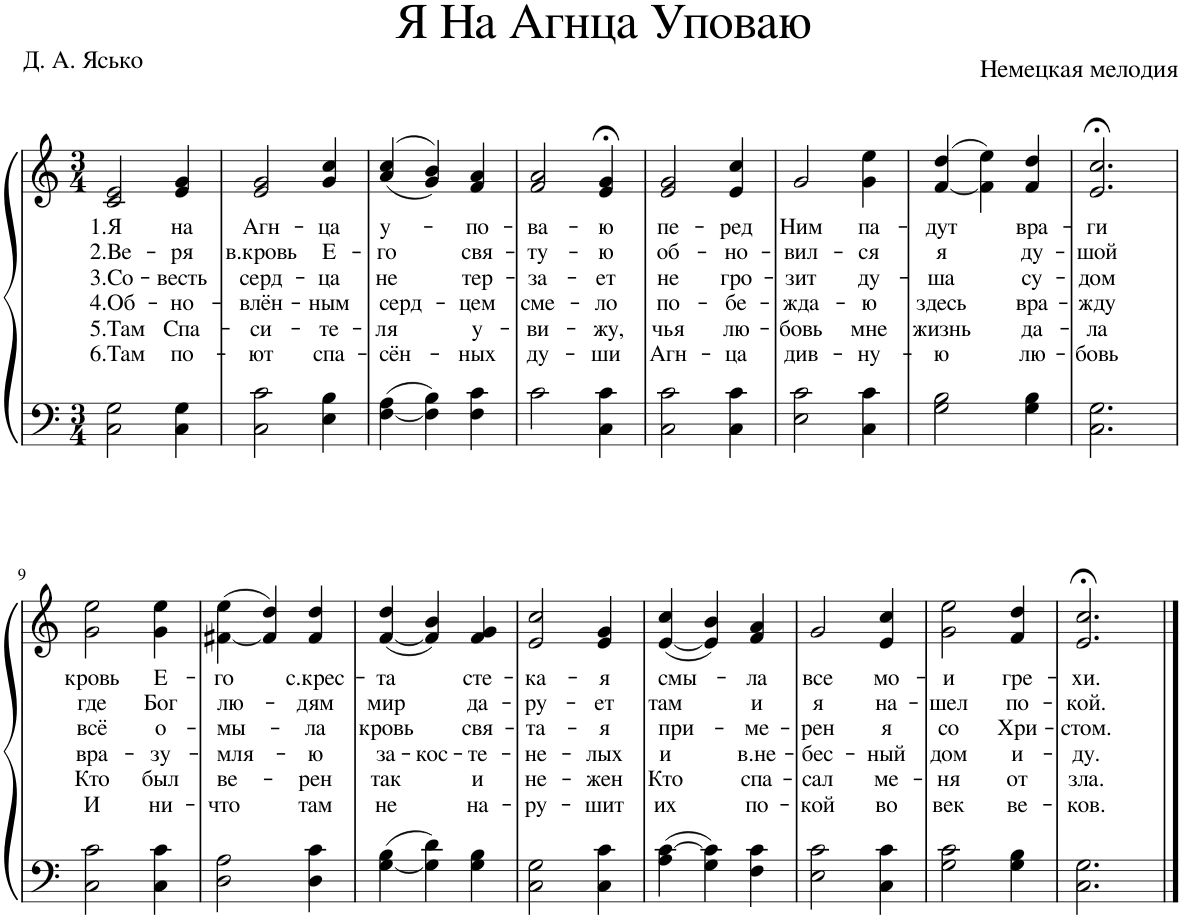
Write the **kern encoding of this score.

**kern	**kern	**text	**text	**text	**text	**text	**text
*part1	*part1	*part1	*part1	*part1	*part1	*part1	*part1
*staff2	*staff1	*staff1	*staff1	*staff1	*staff1	*staff1	*staff1
*I"Piano	*	*	*	*	*	*	*
*I'Pno.	*	*	*	*	*	*	*
*clefF4	*clefG2	*	*	*	*	*	*
*k[]	*k[]	*	*	*	*	*	*
*M3/4	*M3/4	*	*	*	*	*	*
=1	=1	=1	=1	=1	=1	=1	=1
!	!	!LO:LY:b	!LO:LY:b	!LO:LY:b	!LO:LY:b	!LO:LY:b	!LO:LY:b
2C\ 2G\	2c/ 2e/	1.Я	2.Ве-	3.Со-	4.Об-	5.Там	6.Там
!	!	!LO:LY:b	!LO:LY:b	!LO:LY:b	!LO:LY:b	!LO:LY:b	!LO:LY:b
4C\ 4G\	4e/ 4g/	на	-ря	-весть	-но-	Спа-	по-
=2	=2	=2	=2	=2	=2	=2	=2
!	!	!LO:LY:b	!LO:LY:b	!LO:LY:b	!LO:LY:b	!LO:LY:b	!LO:LY:b
2C\ 2c\	2e/ 2g/	Агн-	в.кровь	серд-	-влён-	-си-	-ют
!	!	!LO:LY:b	!LO:LY:b	!LO:LY:b	!LO:LY:b	!LO:LY:b	!LO:LY:b
4E\ 4B\	4g/ 4cc/	-ца	Е-	-ца	-ным	-те-	спа-
=3	=3	=3	=3	=3	=3	=3	=3
!	!	!LO:LY:b	!LO:LY:b	!LO:LY:b	!LO:LY:b	!LO:LY:b	!LO:LY:b
[4F\ 4A\	(<(>4a/ 4cc/	у-	-го	не	серд-	-ля	-сён-
4F\] 4B\	4g/ 4b/))	.	.	.	.	.	.
!	!	!LO:LY:b	!LO:LY:b	!LO:LY:b	!LO:LY:b	!LO:LY:b	!LO:LY:b
4F\ 4c\	4f/ 4a/	-по-	свя-	тер-	-цем	у-	-ных
=4	=4	=4	=4	=4	=4	=4	=4
!	!	!LO:LY:b	!LO:LY:b	!LO:LY:b	!LO:LY:b	!LO:LY:b	!LO:LY:b
2c\	2f/ 2a/	-ва-	-ту-	-за-	сме-	-ви-	ду-
!	!	!LO:LY:b	!LO:LY:b	!LO:LY:b	!LO:LY:b	!LO:LY:b	!LO:LY:b
4C\ 4c\	4e/;< 4g/;<	-ю	-ю	-ет	-ло	-жу,	-ши
=5	=5	=5	=5	=5	=5	=5	=5
!	!	!LO:LY:b	!LO:LY:b	!LO:LY:b	!LO:LY:b	!LO:LY:b	!LO:LY:b
2C\ 2c\	2e/ 2g/	пе-	об-	не	по-	чья	Агн-
!	!	!LO:LY:b	!LO:LY:b	!LO:LY:b	!LO:LY:b	!LO:LY:b	!LO:LY:b
4C\ 4c\	4e/ 4cc/	-ред	-но-	гро-	-бе-	лю-	-ца
=6	=6	=6	=6	=6	=6	=6	=6
!	!	!LO:LY:b	!LO:LY:b	!LO:LY:b	!LO:LY:b	!LO:LY:b	!LO:LY:b
2E\ 2c\	2g/	Ним	-вил-	-зит	-жда-	-бовь	див-
!	!	!LO:LY:b	!LO:LY:b	!LO:LY:b	!LO:LY:b	!LO:LY:b	!LO:LY:b
4C\ 4c\	4g\ 4ee\	па-	-ся	ду-	-ю	мне	-ну-
=7	=7	=7	=7	=7	=7	=7	=7
!	!	!LO:LY:b	!LO:LY:b	!LO:LY:b	!LO:LY:b	!LO:LY:b	!LO:LY:b
2G\ 2B\	([4f/ 4dd/	-дут	я	-ша	здесь	жизнь	-ю
.	4f\] 4ee\)	.	.	.	.	.	.
!	!	!LO:LY:b	!LO:LY:b	!LO:LY:b	!LO:LY:b	!LO:LY:b	!LO:LY:b
4G\ 4B\	4f/ 4dd/	вра-	ду-	су-	вра-	да-	лю-
=8	=8	=8	=8	=8	=8	=8	=8
!	!	!LO:LY:b	!LO:LY:b	!LO:LY:b	!LO:LY:b	!LO:LY:b	!LO:LY:b
2.C\ 2.G\	2.e/;< 2.cc/;<	-ги	-шой	-дом	-жду	-ла	-бовь
!!LO:LB:g=z
=9	=9	=9	=9	=9	=9	=9	=9
!	!	!LO:LY:b	!LO:LY:b	!LO:LY:b	!LO:LY:b	!LO:LY:b	!LO:LY:b
2C\ 2c\	2g\ 2ee\	кровь	где	всё	вра-	Кто	И
!	!	!LO:LY:b	!LO:LY:b	!LO:LY:b	!LO:LY:b	!LO:LY:b	!LO:LY:b
4C\ 4c\	4g\ 4ee\	Е-	Бог	о-	-зу-	был	ни-
=10	=10	=10	=10	=10	=10	=10	=10
!	!	!LO:LY:b	!LO:LY:b	!LO:LY:b	!LO:LY:b	!LO:LY:b	!LO:LY:b
2D\ 2A\	([4f#X\ 4ee\	-го	лю-	-мы-	-мля-	ве-	-что
.	4f#/] 4dd/)	.	.	.	.	.	.
!	!	!LO:LY:b	!LO:LY:b	!LO:LY:b	!LO:LY:b	!LO:LY:b	!LO:LY:b
4D\ 4c\	4f#/ 4dd/	с.крес-	-дям	-ла	-ю	-рен	там
=11	=11	=11	=11	=11	=11	=11	=11
!	!	!LO:LY:b	!LO:LY:b	!LO:LY:b	!LO:LY:b	!LO:LY:b	!LO:LY:b
[4G\ 4B\	([4f/ 4dd/	-та	мир	кровь	за-	так	не
!	!	!	!	!	!LO:LY:b	!	!
4G\] 4d\	4f/] 4b/)	.	.	.	-кос-	.	.
!	!	!LO:LY:b	!LO:LY:b	!LO:LY:b	!LO:LY:b	!LO:LY:b	!LO:LY:b
4G\ 4B\	4f/ 4g/	сте-	да-	свя-	-те-	и	на-
=12	=12	=12	=12	=12	=12	=12	=12
!	!	!LO:LY:b	!LO:LY:b	!LO:LY:b	!LO:LY:b	!LO:LY:b	!LO:LY:b
2C\ 2G\	2e/ 2cc/	-ка-	-ру-	-та-	-не-	не-	-ру-
!	!	!LO:LY:b	!LO:LY:b	!LO:LY:b	!LO:LY:b	!LO:LY:b	!LO:LY:b
4C\ 4c\	4e/ 4g/	-я	-ет	-я	-лых	-жен	-шит
=13	=13	=13	=13	=13	=13	=13	=13
!	!	!LO:LY:b	!LO:LY:b	!LO:LY:b	!LO:LY:b	!LO:LY:b	!LO:LY:b
4A\ [4c\	([4e/ 4cc/	смы-	там	при-	и	Кто	их
4G\ 4c\]	4e/] 4b/)	.	.	.	.	.	.
!	!	!LO:LY:b	!LO:LY:b	!LO:LY:b	!LO:LY:b	!LO:LY:b	!LO:LY:b
4F\ 4c\	4f/ 4a/	-ла	и	-ме-	в.не-	спа-	по-
=14	=14	=14	=14	=14	=14	=14	=14
!	!	!LO:LY:b	!LO:LY:b	!LO:LY:b	!LO:LY:b	!LO:LY:b	!LO:LY:b
2E\ 2c\	2g/	все	я	-рен	-бес-	-сал	-кой
!	!	!LO:LY:b	!LO:LY:b	!LO:LY:b	!LO:LY:b	!LO:LY:b	!LO:LY:b
4C\ 4c\	4e/ 4cc/	мо-	на-	я	-ный	ме-	во
=15	=15	=15	=15	=15	=15	=15	=15
!	!	!LO:LY:b	!LO:LY:b	!LO:LY:b	!LO:LY:b	!LO:LY:b	!LO:LY:b
2G\ 2c\	2g\ 2ee\	-и	-шел	со	дом	-ня	век
!	!	!LO:LY:b	!LO:LY:b	!LO:LY:b	!LO:LY:b	!LO:LY:b	!LO:LY:b
4G\ 4B\	4f/ 4dd/	гре-	по-	Хри-	и-	от	ве-
=16	=16	=16	=16	=16	=16	=16	=16
!	!	!LO:LY:b	!LO:LY:b	!LO:LY:b	!LO:LY:b	!LO:LY:b	!LO:LY:b
2.C\ 2.G\	2.e/;< 2.cc/;<	-хи.	-кой.	-стом.	-ду.	зла.	-ков.
==	==	==	==	==	==	==	==
*-	*-	*-	*-	*-	*-	*-	*-
